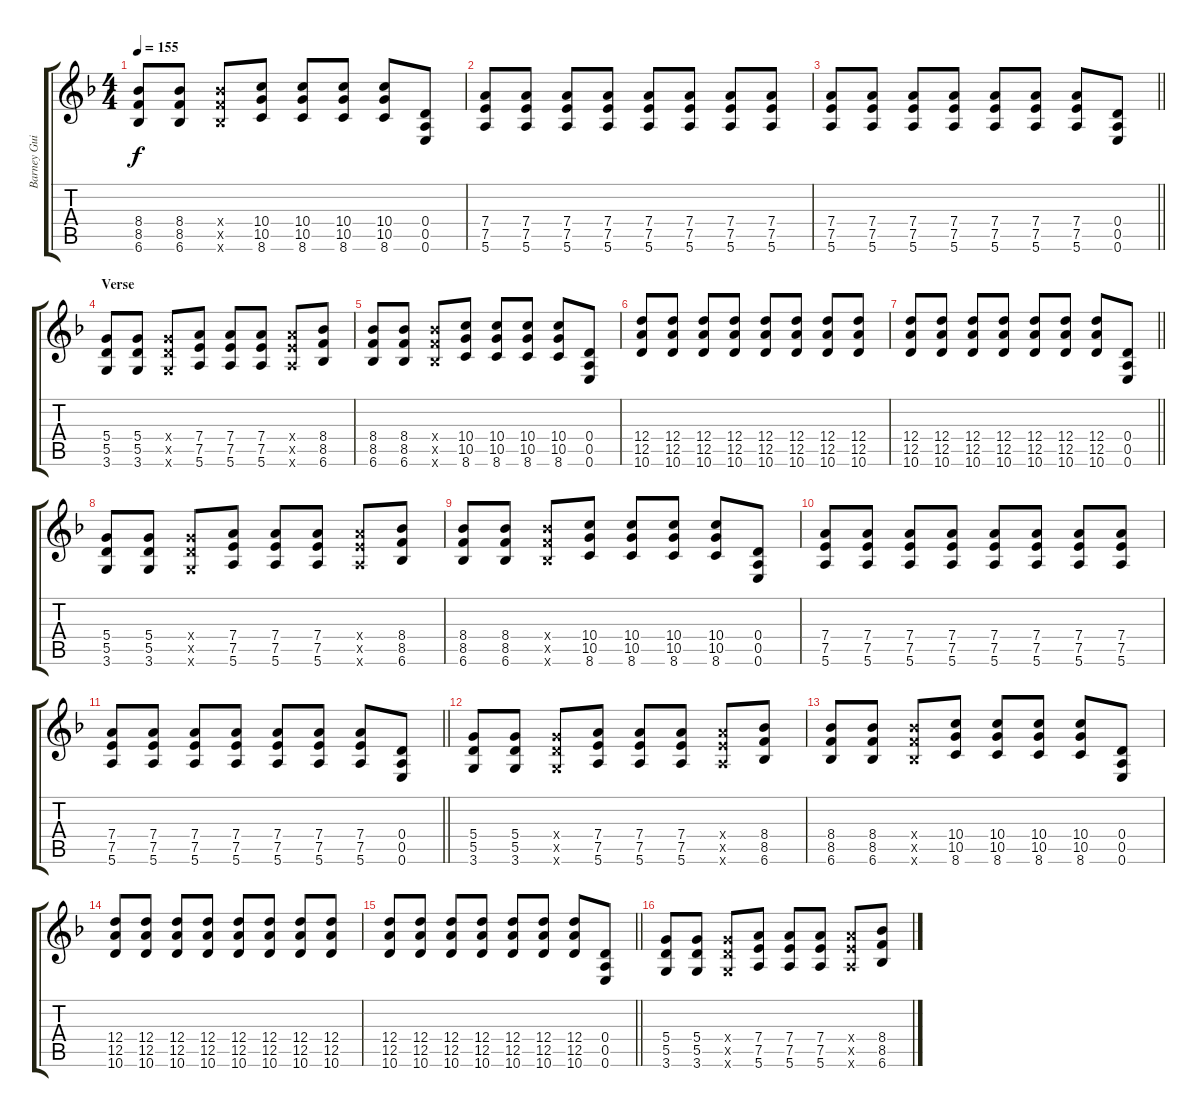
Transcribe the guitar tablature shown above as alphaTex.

\track ("Barney Guitar" "Barney Gui") {instrument overdrivenguitar}
\staff {score tabs}
\tuning (E4 B3 G3 D3 A2 E2) {hide}
\ts (4 4)
\tempo 155
\clef g2
\ks f
(8.4 8.5 6.6).8{dy f} (8.4 8.5 6.6).8 (8.4{x} 8.5{x} 6.6{x}).8 (10.4 10.5 8.6).8 (10.4 10.5 8.6).8 (10.4 10.5 8.6).8 (10.4 10.5 8.6).8 (0.4 0.5 0.6).8 |
(7.4 7.5 5.6).8 (7.4 7.5 5.6).8 (7.4 7.5 5.6).8 (7.4 7.5 5.6).8 (7.4 7.5 5.6).8 (7.4 7.5 5.6).8 (7.4 7.5 5.6).8 (7.4 7.5 5.6).8 |
\barLineRight lightlight
(7.4 7.5 5.6).8 (7.4 7.5 5.6).8 (7.4 7.5 5.6).8 (7.4 7.5 5.6).8 (7.4 7.5 5.6).8 (7.4 7.5 5.6).8 (7.4 7.5 5.6).8 (0.4 0.5 0.6).8 |
\section ("" "Verse")
(5.4 5.5 3.6).8 (5.4 5.5 3.6).8 (5.4{x} 5.5{x} 3.6{x}).8 (7.4 7.5 5.6).8 (7.4 7.5 5.6).8 (7.4 7.5 5.6).8 (7.4{x} 7.5{x} 5.6{x}).8 (8.4 8.5 6.6).8 |
(8.4 8.5 6.6).8 (8.4 8.5 6.6).8 (8.4{x} 8.5{x} 6.6{x}).8 (10.4 10.5 8.6).8 (10.4 10.5 8.6).8 (10.4 10.5 8.6).8 (10.4 10.5 8.6).8 (0.4 0.5 0.6).8 |
(12.4 12.5 10.6).8 (12.4 12.5 10.6).8 (12.4 12.5 10.6).8 (12.4 12.5 10.6).8 (12.4 12.5 10.6).8 (12.4 12.5 10.6).8 (12.4 12.5 10.6).8 (12.4 12.5 10.6).8 |
\barLineRight lightlight
(12.4 12.5 10.6).8 (12.4 12.5 10.6).8 (12.4 12.5 10.6).8 (12.4 12.5 10.6).8 (12.4 12.5 10.6).8 (12.4 12.5 10.6).8 (12.4 12.5 10.6).8 (0.4 0.5 0.6).8 |
(5.4 5.5 3.6).8 (5.4 5.5 3.6).8 (5.4{x} 5.5{x} 3.6{x}).8 (7.4 7.5 5.6).8 (7.4 7.5 5.6).8 (7.4 7.5 5.6).8 (7.4{x} 7.5{x} 5.6{x}).8 (8.4 8.5 6.6).8 |
(8.4 8.5 6.6).8 (8.4 8.5 6.6).8 (8.4{x} 8.5{x} 6.6{x}).8 (10.4 10.5 8.6).8 (10.4 10.5 8.6).8 (10.4 10.5 8.6).8 (10.4 10.5 8.6).8 (0.4 0.5 0.6).8 |
(7.4 7.5 5.6).8 (7.4 7.5 5.6).8 (7.4 7.5 5.6).8 (7.4 7.5 5.6).8 (7.4 7.5 5.6).8 (7.4 7.5 5.6).8 (7.4 7.5 5.6).8 (7.4 7.5 5.6).8 |
\barLineRight lightlight
(7.4 7.5 5.6).8 (7.4 7.5 5.6).8 (7.4 7.5 5.6).8 (7.4 7.5 5.6).8 (7.4 7.5 5.6).8 (7.4 7.5 5.6).8 (7.4 7.5 5.6).8 (0.4 0.5 0.6).8 |
(5.4 5.5 3.6).8 (5.4 5.5 3.6).8 (5.4{x} 5.5{x} 3.6{x}).8 (7.4 7.5 5.6).8 (7.4 7.5 5.6).8 (7.4 7.5 5.6).8 (7.4{x} 7.5{x} 5.6{x}).8 (8.4 8.5 6.6).8 |
(8.4 8.5 6.6).8 (8.4 8.5 6.6).8 (8.4{x} 8.5{x} 6.6{x}).8 (10.4 10.5 8.6).8 (10.4 10.5 8.6).8 (10.4 10.5 8.6).8 (10.4 10.5 8.6).8 (0.4 0.5 0.6).8 |
(12.4 12.5 10.6).8 (12.4 12.5 10.6).8 (12.4 12.5 10.6).8 (12.4 12.5 10.6).8 (12.4 12.5 10.6).8 (12.4 12.5 10.6).8 (12.4 12.5 10.6).8 (12.4 12.5 10.6).8 |
\barLineRight lightlight
(12.4 12.5 10.6).8 (12.4 12.5 10.6).8 (12.4 12.5 10.6).8 (12.4 12.5 10.6).8 (12.4 12.5 10.6).8 (12.4 12.5 10.6).8 (12.4 12.5 10.6).8 (0.4 0.5 0.6).8 |
(5.4 5.5 3.6).8 (5.4 5.5 3.6).8 (5.4{x} 5.5{x} 3.6{x}).8 (7.4 7.5 5.6).8 (7.4 7.5 5.6).8 (7.4 7.5 5.6).8 (7.4{x} 7.5{x} 5.6{x}).8 (8.4 8.5 6.6).8
